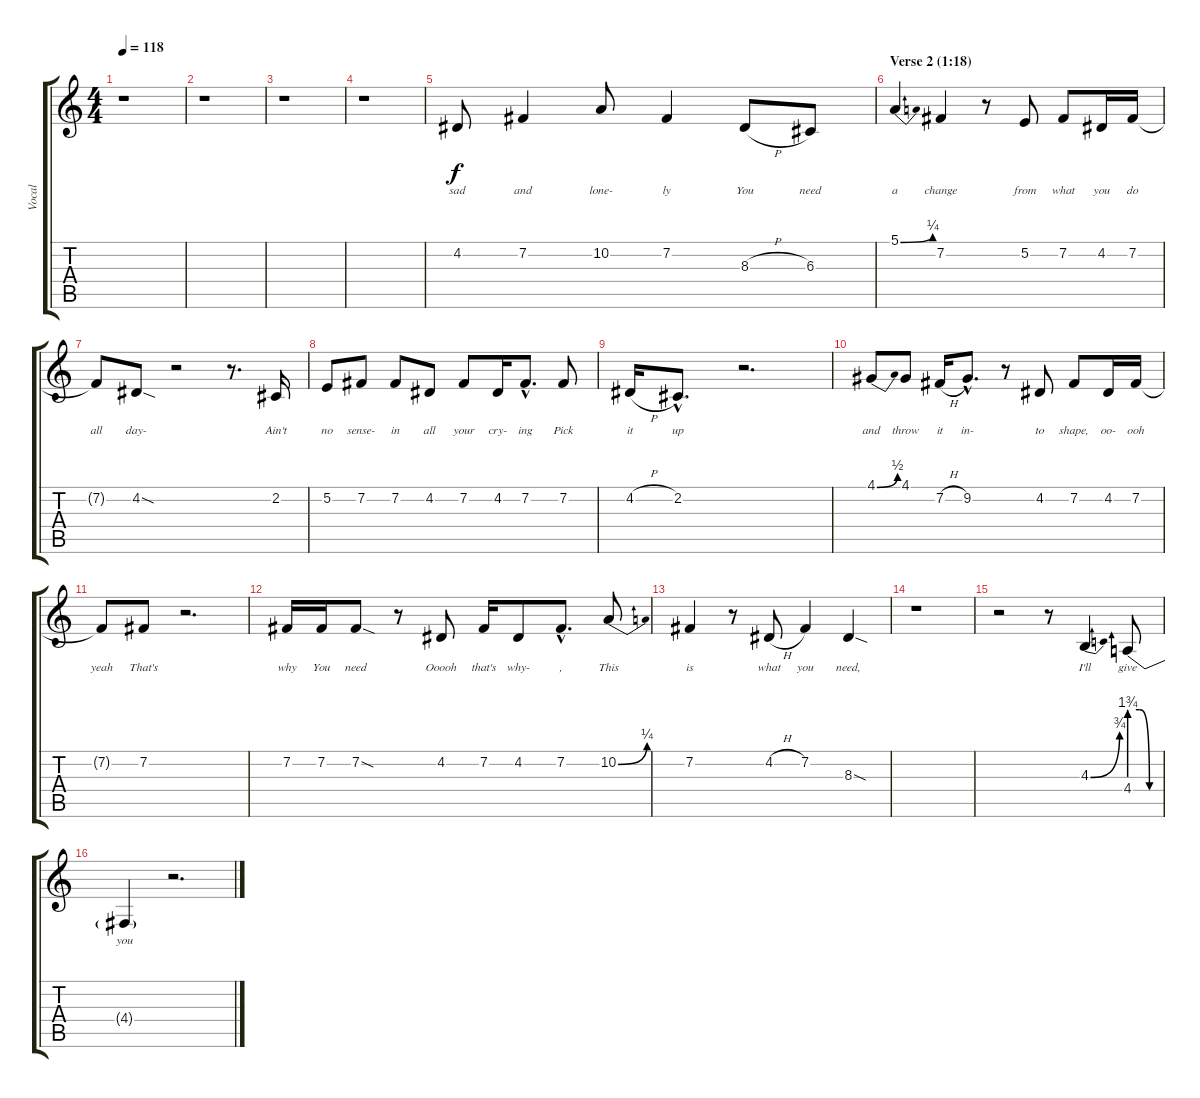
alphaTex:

\track ("Vocal" "Vocal") {instrument clarinet}
\staff {score tabs}
\tuning (E4 B3 G3 D3 A2 E2) {hide}
\ts (4 4)
\tempo 118
\clef g2
\ks c
r.1{dy mf} |
r.1 |
r.1 |
r.1 |
4.2.8{lyrics (0 "sad") lyrics (1 "") lyrics (2 "") lyrics (3 "") lyrics (4 "") dy f} 7.2.4{lyrics (0 "and") lyrics (1 "") lyrics (2 "") lyrics (3 "") lyrics (4 "")} 10.2.8{lyrics (0 "lone-") lyrics (1 "") lyrics (2 "") lyrics (3 "") lyrics (4 "")} 7.2.4{lyrics (0 "ly") lyrics (1 "") lyrics (2 "") lyrics (3 "") lyrics (4 "")} 8.3{h}.8{lyrics (0 "You") lyrics (1 "") lyrics (2 "") lyrics (3 "") lyrics (4 "")} 6.3.8{lyrics (0 "need") lyrics (1 "") lyrics (2 "") lyrics (3 "") lyrics (4 "")} |
\section ("" "Verse 2 (1:18)")
5.1{be (bend 0 0 60 1)}.4{lyrics (0 "a") lyrics (1 "") lyrics (2 "") lyrics (3 "") lyrics (4 "")} 7.2.4{lyrics (0 "change") lyrics (1 "") lyrics (2 "") lyrics (3 "") lyrics (4 "")} r.8 5.2.8{lyrics (0 "from") lyrics (1 "") lyrics (2 "") lyrics (3 "") lyrics (4 "")} 7.2.8{lyrics (0 "what") lyrics (1 "") lyrics (2 "") lyrics (3 "") lyrics (4 "")} 4.2.16{lyrics (0 "you") lyrics (1 "") lyrics (2 "") lyrics (3 "") lyrics (4 "")} 7.2.16{lyrics (0 "do") lyrics (1 "") lyrics (2 "") lyrics (3 "") lyrics (4 "")} |
7.2{t}.8{lyrics (0 "all") lyrics (1 "") lyrics (2 "") lyrics (3 "") lyrics (4 "")} 4.2{sod}.8{lyrics (0 "day-") lyrics (1 "") lyrics (2 "") lyrics (3 "") lyrics (4 "")} r.2 r.8{d} 2.2.16{lyrics (0 "Ain't") lyrics (1 "") lyrics (2 "") lyrics (3 "") lyrics (4 "")} |
5.2.8{lyrics (0 "no") lyrics (1 "") lyrics (2 "") lyrics (3 "") lyrics (4 "")} 7.2.8{lyrics (0 "sense-") lyrics (1 "") lyrics (2 "") lyrics (3 "") lyrics (4 "")} 7.2.8{lyrics (0 "in") lyrics (1 "") lyrics (2 "") lyrics (3 "") lyrics (4 "")} 4.2.8{lyrics (0 "all") lyrics (1 "") lyrics (2 "") lyrics (3 "") lyrics (4 "")} 7.2.8{lyrics (0 "your") lyrics (1 "") lyrics (2 "") lyrics (3 "") lyrics (4 "")} 4.2.16{lyrics (0 "cry-") lyrics (1 "") lyrics (2 "") lyrics (3 "") lyrics (4 "")} 7.2{hac}.8{d lyrics (0 "ing") lyrics (1 "") lyrics (2 "") lyrics (3 "") lyrics (4 "")} 7.2.8{lyrics (0 "Pick") lyrics (1 "") lyrics (2 "") lyrics (3 "") lyrics (4 "")} |
4.2{h}.16{lyrics (0 "it") lyrics (1 "") lyrics (2 "") lyrics (3 "") lyrics (4 "")} 2.2{hac}.8{d lyrics (0 "up") lyrics (1 "") lyrics (2 "") lyrics (3 "") lyrics (4 "")} r.2{d} |
4.1{be (bend 0 0 60 2)}.8{lyrics (0 "and") lyrics (1 "") lyrics (2 "") lyrics (3 "") lyrics (4 "")} 4.1.8{lyrics (0 "throw") lyrics (1 "") lyrics (2 "") lyrics (3 "") lyrics (4 "")} 7.2{h}.16{lyrics (0 "it") lyrics (1 "") lyrics (2 "") lyrics (3 "") lyrics (4 "")} 9.2{hac}.8{d lyrics (0 "in-") lyrics (1 "") lyrics (2 "") lyrics (3 "") lyrics (4 "")} r.8 4.2.8{lyrics (0 "to") lyrics (1 "") lyrics (2 "") lyrics (3 "") lyrics (4 "")} 7.2.8{lyrics (0 "shape,") lyrics (1 "") lyrics (2 "") lyrics (3 "") lyrics (4 "")} 4.2.16{lyrics (0 "oo-") lyrics (1 "") lyrics (2 "") lyrics (3 "") lyrics (4 "")} 7.2.16{lyrics (0 "ooh") lyrics (1 "") lyrics (2 "") lyrics (3 "") lyrics (4 "")} |
7.2{t}.8{lyrics (0 "yeah") lyrics (1 "") lyrics (2 "") lyrics (3 "") lyrics (4 "")} 7.2.8{lyrics (0 "That's") lyrics (1 "") lyrics (2 "") lyrics (3 "") lyrics (4 "")} r.2{d} |
7.2.16{lyrics (0 "why") lyrics (1 "") lyrics (2 "") lyrics (3 "") lyrics (4 "")} 7.2.16{lyrics (0 "You") lyrics (1 "") lyrics (2 "") lyrics (3 "") lyrics (4 "")} 7.2{sod}.8{lyrics (0 "need") lyrics (1 "") lyrics (2 "") lyrics (3 "") lyrics (4 "")} r.8 4.2.8{lyrics (0 "Ooooh") lyrics (1 "") lyrics (2 "") lyrics (3 "") lyrics (4 "")} 7.2.16{lyrics (0 "that's") lyrics (1 "") lyrics (2 "") lyrics (3 "") lyrics (4 "")} 4.2.8{lyrics (0 "why-") lyrics (1 "") lyrics (2 "") lyrics (3 "") lyrics (4 "")} 7.2{hac}.8{d lyrics (0 ",") lyrics (1 "") lyrics (2 "") lyrics (3 "") lyrics (4 "")} 10.2{be (bend 0 0 60 1)}.8{lyrics (0 "This") lyrics (1 "") lyrics (2 "") lyrics (3 "") lyrics (4 "")} |
7.2.4{lyrics (0 "is") lyrics (1 "") lyrics (2 "") lyrics (3 "") lyrics (4 "")} r.8 4.2{h}.8{lyrics (0 "what") lyrics (1 "") lyrics (2 "") lyrics (3 "") lyrics (4 "")} 7.2.4{lyrics (0 "you") lyrics (1 "") lyrics (2 "") lyrics (3 "") lyrics (4 "")} 8.3{sod}.4{lyrics (0 "need,") lyrics (1 "") lyrics (2 "") lyrics (3 "") lyrics (4 "")} |
r.1 |
r.2 r.8 4.3{be (bend 0 0 60 3)}.4{lyrics (0 "I'll") lyrics (1 "") lyrics (2 "") lyrics (3 "") lyrics (4 "")} 4.4{be (custom 0 7 20 7 40 0 60 0)}.8{lyrics (0 "give") lyrics (1 "") lyrics (2 "") lyrics (3 "") lyrics (4 "")} |
4.4{t}.4{lyrics (0 "you") lyrics (1 "") lyrics (2 "") lyrics (3 "") lyrics (4 "")} r.2{d}
